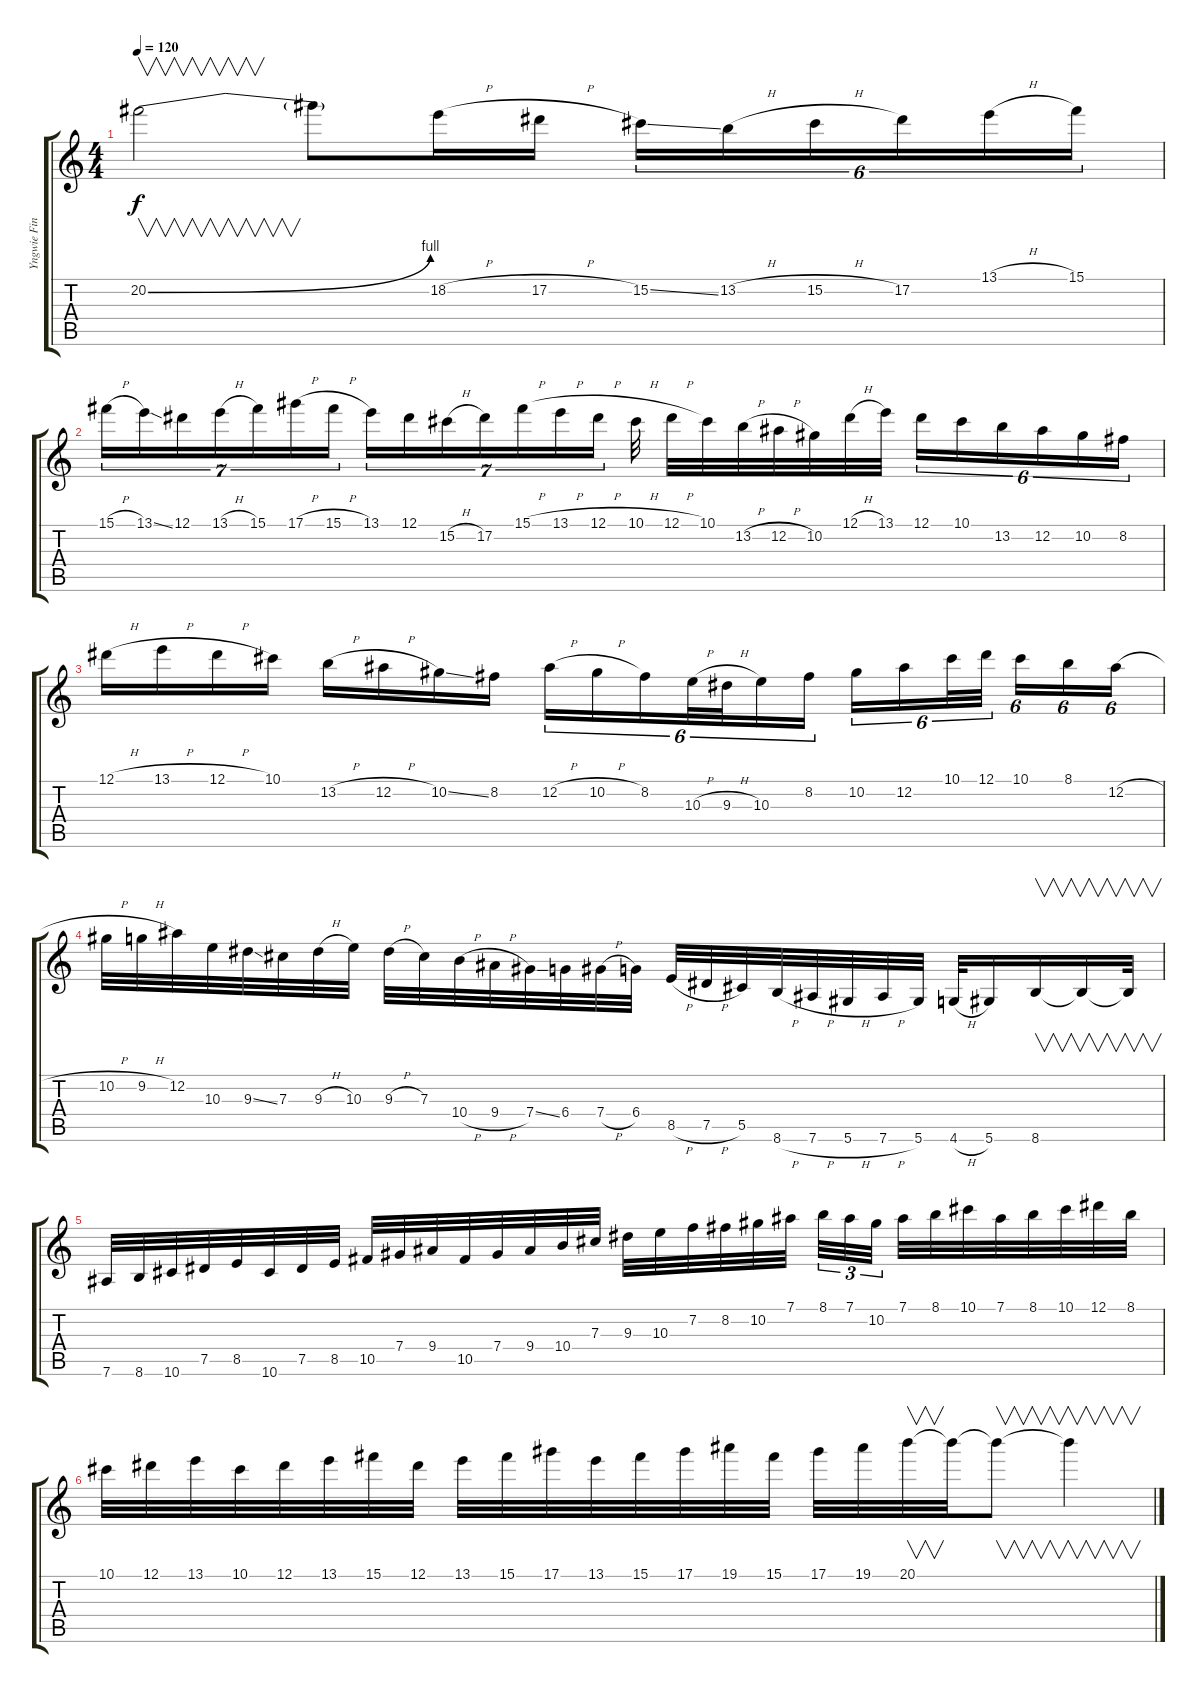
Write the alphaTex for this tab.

\track ("Yngwie Final solo" "Yngwie Fin") {instrument distortionguitar}
\staff {score tabs}
\tuning (Eb4 Bb3 Gb3 Db3 Ab2 Eb2) {hide}
\ts (4 4)
\tempo 120
\clef g2
\ks c
20.2{be (bend 0 0 60 4)}.2{v dy f} 20.2{t}.8 18.2{h}.16 17.2{h}.16 15.2{ss}.16{tu (6 4)} 13.2{h}.16{tu (6 4)} 15.2{h}.16{tu (6 4)} 17.2.16{tu (6 4)} 13.1{h}.16{tu (6 4)} 15.1.16{tu (6 4)} |
15.1{h}.16{tu (7 4)} 13.1{ss}.16{tu (7 4)} 12.1.16{tu (7 4)} 13.1{h}.16{tu (7 4)} 15.1.16{tu (7 4)} 17.1{h}.16{tu (7 4)} 15.1{h}.16{tu (7 4)} 13.1.16{tu (7 4)} 12.1.16{tu (7 4)} 15.2{h}.16{tu (7 4)} 17.2.16{tu (7 4)} 15.1{h}.16{tu (7 4)} 13.1{h}.16{tu (7 4)} 12.1{h}.16{tu (7 4)} 10.1{h}.32 12.1{h}.32 10.1.32 13.2{h}.32 12.2{h}.32 10.2.32 12.1{h}.32 13.1.32 12.1.16{tu (6 4)} 10.1.16{tu (6 4)} 13.2.16{tu (6 4)} 12.2.16{tu (6 4)} 10.2.16{tu (6 4)} 8.2.16{tu (6 4)} |
12.1{h}.16 13.1{h}.16 12.1{h}.16 10.1.16 13.2{h}.16 12.2{h}.16 10.2{ss}.16 8.2.16 12.2{h}.16{tu (6 4)} 10.2{h}.16{tu (6 4)} 8.2.16{tu (6 4)} 10.3{h}.32{tu (6 4)} 9.3{h}.32{tu (6 4)} 10.3.16{tu (6 4)} 8.2.16{tu (6 4)} 10.2.16{tu (6 4)} 12.2.16{tu (6 4)} 10.1.32{tu (6 4)} 12.1.32{tu (6 4)} 10.1.16{tu (6 4)} 8.1.16{tu (6 4)} 12.2{h}.16{tu (6 4)} |
10.2{h}.32 9.2{h}.32 12.2.32 10.3.32 9.3{ss}.32 7.3.32 9.3{h}.32 10.3.32 9.3{h}.32 7.3.32 10.4{h}.32 9.4{h}.32 7.4{ss}.32 6.4.32 7.4{h}.32 6.4.32 8.5{h}.32 7.5{h}.32 5.5.32 8.6{h}.32 7.6{h}.32 5.6{h}.32 7.6{h}.32 5.6.32 4.6{h}.32 5.6.16 8.6.16{v} 8.6{t}.16{v} 8.6{t}.32{v} |
7.6.32 8.6.32 10.6.32 7.5.32 8.5.32 10.6.32 7.5.32 8.5.32 10.5.32 7.4.32 9.4.32 10.5.32 7.4.32 9.4.32 10.4.32 7.3.32 9.3.32 10.3.32 7.2.32 8.2.32 10.2.32 7.1.32 8.1.32{tu (3 2)} 7.1.32{tu (3 2)} 10.2.32{tu (3 2)} 7.1.32 8.1.32 10.1.32 7.1.32 8.1.32 10.1.32 12.1.32 8.1.32 |
10.1.32 12.1.32 13.1.32 10.1.32 12.1.32 13.1.32 15.1.32 12.1.32 13.1.32 15.1.32 17.1.32 13.1.32 15.1.32 17.1.32 19.1.32 15.1.32 17.1.32 19.1.32 20.1.32{v} 20.1{t}.32 20.1{t}.8{v} 20.1{t}.4{v}
